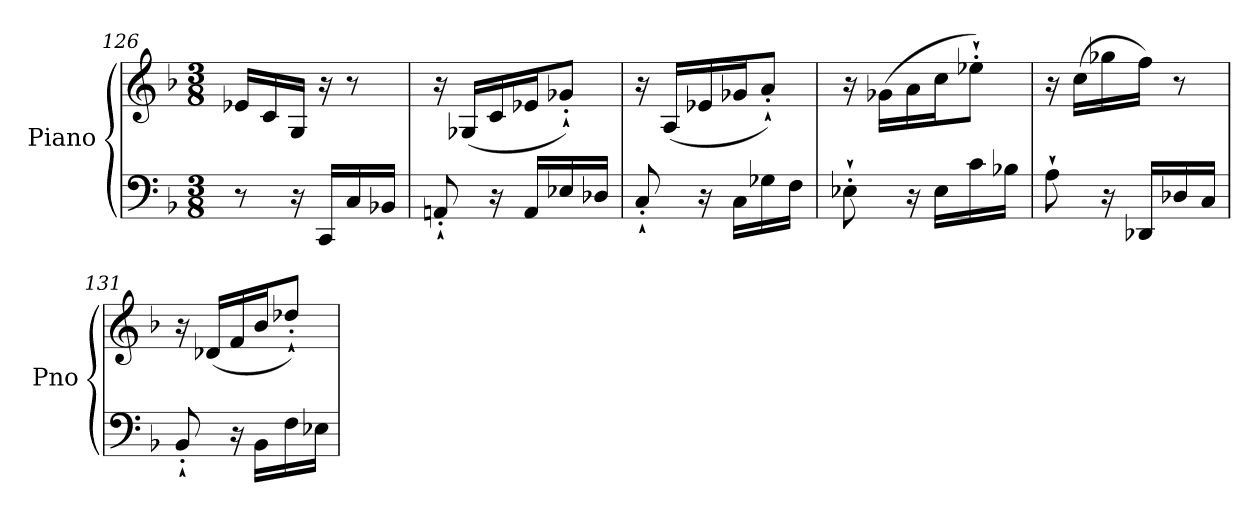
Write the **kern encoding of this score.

**kern	**kern
*part1	*part1
*staff2	*staff1
*I"Piano	*
*I'Pno	*
*clefF4	*clefG2
*k[b-]	*k[b-]
*M3/8	*M3/8
=126	=126
8r	16e-X/LL
.	16c/
16r	16G/JJ
16CC/LL	16r
16C/	8r
16BB-X/JJ	.
=127	=127
8AAn`'/	16r
.	(16G-X/LL
16r	16c/
16AA/LL	16e-X/J
16E-X/	8g-X`'/J)
16D-X/JJ	.
=128	=128
8C`'/	16r
.	(16A/LL
16r	16e-X/
16C\LL	16g-X/J
16G-X\	8a`'/J)
16F\JJ	.
=129	=129
8E-X`'\	16r
.	(16g-X\LL
16r	16a\
16E-\LL	16cc\J
16c\	8ee-X`'\J)
16B-X\JJ	.
!!LO:LB:g=z
=130	=130
8A`\	16r
.	(16cc\LL
16r	16gg-X\
16DD-X/LL	16ff\JJ)
16D-X/	8r
16C/JJ	.
=131	=131
8BB-`'/	16r
.	(16d-X/LL
16r	16f/
16BB-\LL	16b-/J
16F\	8dd-X`'/J)
16E-X\JJ	.
=	=
*-	*-
